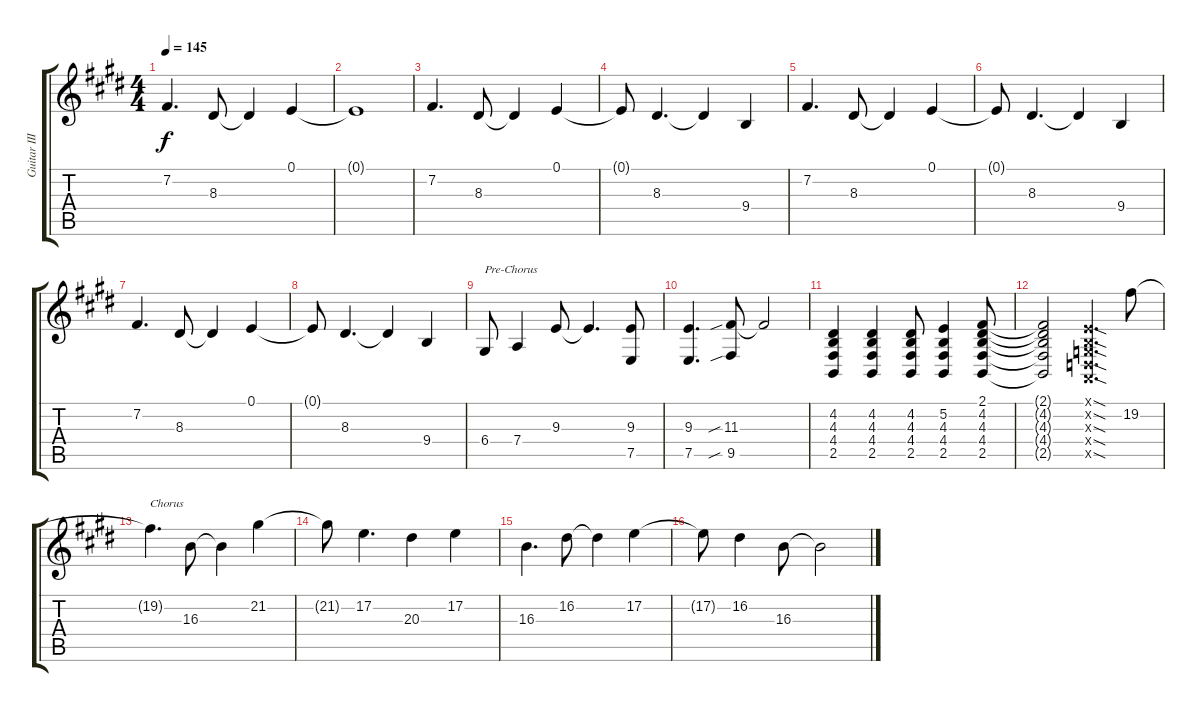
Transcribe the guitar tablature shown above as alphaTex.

\track ("Guitar III" "Guitar III") {instrument fx8scifi}
\staff {score tabs}
\tuning (E4 B3 G3 D3 A2 E2) {hide}
\ts (4 4)
\tempo 145
\clef g2
\ks e
7.2.4{d dy f} 8.3.8 8.3{t}.4 0.1.4 |
0.1{t}.1 |
7.2.4{d} 8.3.8 8.3{t}.4 0.1.4 |
0.1{t}.8 8.3.4{d} 8.3{t}.4 9.4.4 |
7.2.4{d} 8.3.8 8.3{t}.4 0.1.4 |
0.1{t}.8 8.3.4{d} 8.3{t}.4 9.4.4 |
7.2.4{d} 8.3.8 8.3{t}.4 0.1.4 |
0.1{t}.8 8.3.4{d} 8.3{t}.4 9.4.4 |
6.4.8{txt "Pre-Chorus"} 7.4.4 9.3.8 9.3{t}.4{d} (9.3 7.5).8 |
(9.3 7.5).4{d} (11.3{sib} 9.5{sib}).8 11.3{t}.2 |
(4.2 4.3 4.4 2.5).4 (4.2 4.3 4.4 2.5).4 (4.2 4.3 4.4 2.5).8 (5.2 4.3 4.4 2.5).4 (2.1 4.2 4.3 4.4 2.5).8 |
(2.1{t} 4.2{t} 4.3{t} 4.4{t} 2.5{t}).2 (0.1{sod x} 0.2{sod x} 0.3{sod x} 0.4{sod x} 0.5{sod x}).4{d} 19.2.8 |
19.2{t}.4{d txt "Chorus"} 16.3.8 16.3{t}.4 21.2.4 |
21.2{t}.8 17.2.4{d} 20.3.4 17.2.4 |
16.3.4{d} 16.2.8 16.2{t}.4 17.2.4 |
17.2{t}.8 16.2.4 16.3.8 16.3{t}.2
